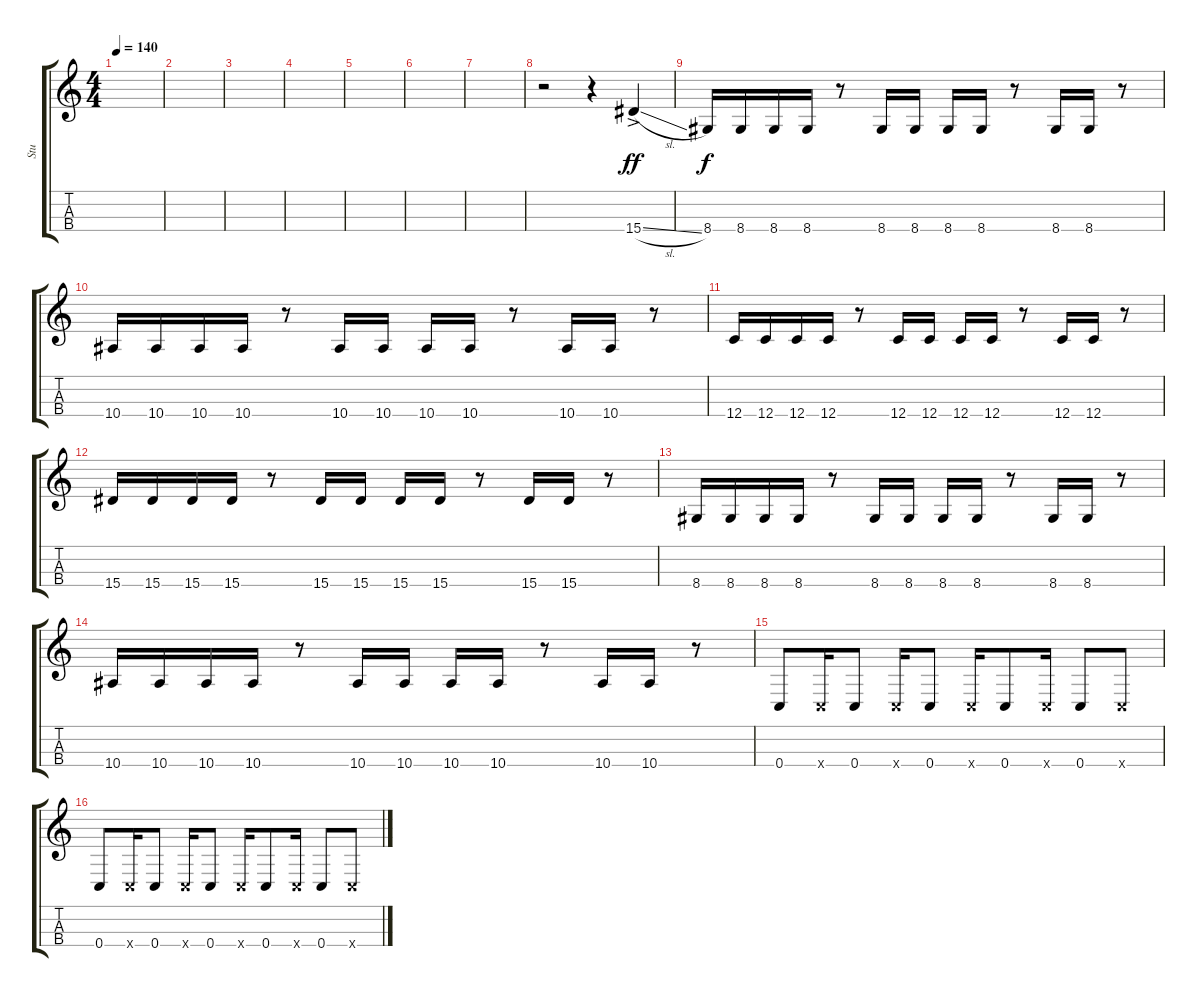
\track ("Stu" "Stu") {instrument electricbasspick}
\staff {score tabs}
\tuning (F3 C3 G2 C2) {hide}
\ts (4 4)
\tempo 140
\clef g2
\ks c
|
|
|
|
|
|
|
r.2 r.4 15.4{sl ac}.4{dy ff} |
8.4.16{dy f} 8.4.16 8.4.16 8.4.16 r.8 8.4.16 8.4.16 8.4.16 8.4.16 r.8 8.4.16 8.4.16 r.8 |
10.4.16 10.4.16 10.4.16 10.4.16 r.8 10.4.16 10.4.16 10.4.16 10.4.16 r.8 10.4.16 10.4.16 r.8 |
12.4.16 12.4.16 12.4.16 12.4.16 r.8 12.4.16 12.4.16 12.4.16 12.4.16 r.8 12.4.16 12.4.16 r.8 |
15.4.16 15.4.16 15.4.16 15.4.16 r.8 15.4.16 15.4.16 15.4.16 15.4.16 r.8 15.4.16 15.4.16 r.8 |
8.4.16 8.4.16 8.4.16 8.4.16 r.8 8.4.16 8.4.16 8.4.16 8.4.16 r.8 8.4.16 8.4.16 r.8 |
10.4.16 10.4.16 10.4.16 10.4.16 r.8 10.4.16 10.4.16 10.4.16 10.4.16 r.8 10.4.16 10.4.16 r.8 |
0.4.8 0.4{x}.16 0.4.8 0.4{x}.16 0.4.8 0.4{x}.16 0.4.8 0.4{x}.16 0.4.8 0.4{x}.8 |
0.4.8 0.4{x}.16 0.4.8 0.4{x}.16 0.4.8 0.4{x}.16 0.4.8 0.4{x}.16 0.4.8 0.4{x}.8
